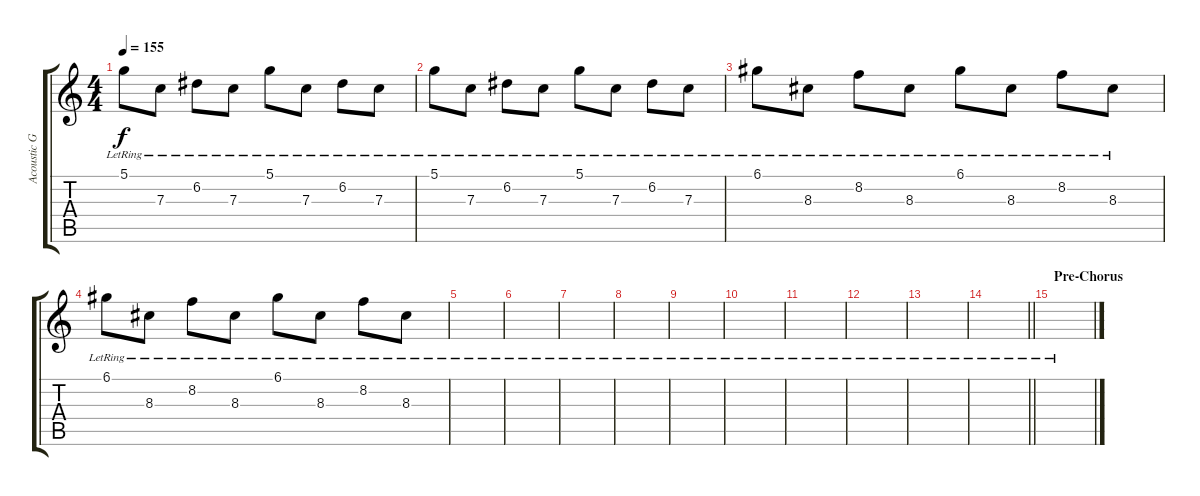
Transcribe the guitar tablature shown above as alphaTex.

\track ("Acoustic Guitar " "Acoustic G") {instrument acousticguitarnylon}
\staff {score tabs}
\tuning (D4 A3 F3 C3 G2 C2) {hide}
\ts (4 4)
\tempo 155
\clef g2
\ks c
5.1{lr}.8{dy f} 7.3{lr}.8 6.2{lr}.8 7.3{lr}.8 5.1{lr}.8 7.3{lr}.8 6.2{lr}.8 7.3{lr}.8 |
5.1{lr}.8 7.3{lr}.8 6.2{lr}.8 7.3{lr}.8 5.1{lr}.8 7.3{lr}.8 6.2{lr}.8 7.3{lr}.8 |
6.1{lr}.8 8.3{lr}.8 8.2{lr}.8 8.3{lr}.8 6.1{lr}.8 8.3{lr}.8 8.2{lr}.8 8.3{lr}.8 |
6.1{lr}.8 8.3{lr}.8 8.2{lr}.8 8.3{lr}.8 6.1{lr}.8 8.3{lr}.8 8.2{lr}.8 8.3{lr}.8 |
|
|
|
|
|
|
|
|
|
\barLineRight lightlight
|
\section ("" "Pre-Chorus")
